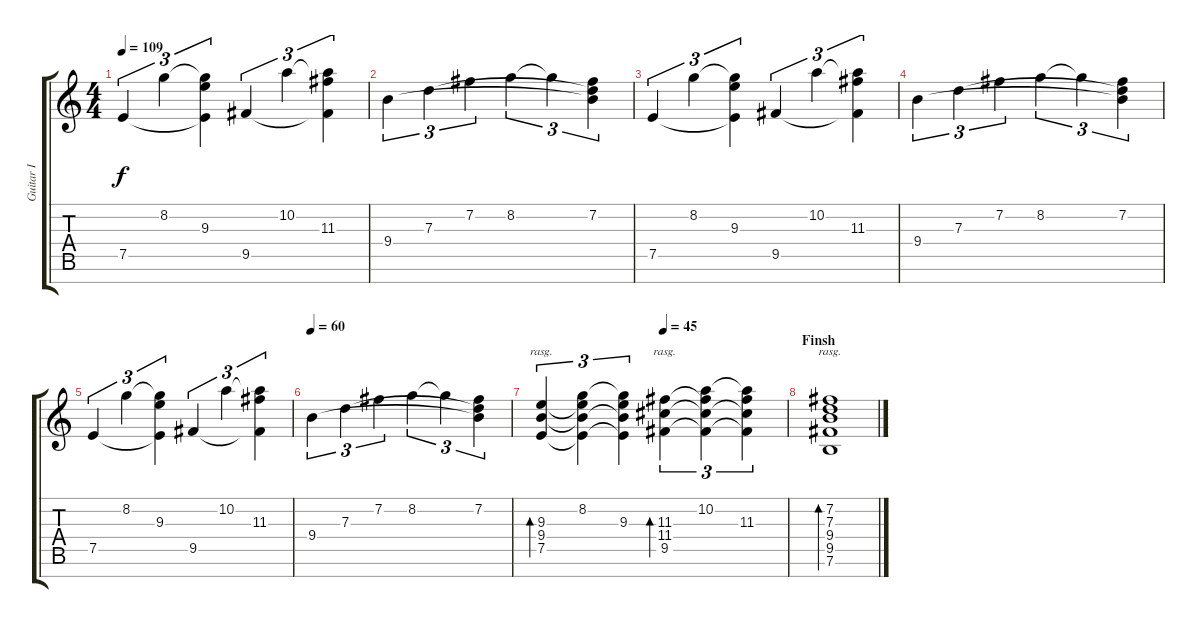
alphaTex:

\track ("Guitar I" "Guitar I") {instrument distortionguitar}
\staff {score tabs}
\tuning (E4 B3 G3 D3 A2 E2 B1) {hide}
\ts (4 4)
\tempo 109
\clef g2
\ks c
7.5.4{tu (3 2) dy f} 8.2.4{tu (3 2)} (8.2{t} 9.3 7.5{t}).4{tu (3 2)} 9.5.4{tu (3 2)} 10.2.4{tu (3 2)} (10.2{t} 11.3 9.5{t}).4{tu (3 2)} |
9.4.4{tu (3 2)} 7.3.4{tu (3 2)} 7.2.4{tu (3 2)} 8.2.4{tu (3 2)} 8.2{t}.4{tu (3 2)} (7.2 7.3{t} 9.4{t}).4{tu (3 2)} |
7.5.4{tu (3 2)} 8.2.4{tu (3 2)} (8.2{t} 9.3 7.5{t}).4{tu (3 2)} 9.5.4{tu (3 2)} 10.2.4{tu (3 2)} (10.2{t} 11.3 9.5{t}).4{tu (3 2)} |
9.4.4{tu (3 2)} 7.3.4{tu (3 2)} 7.2.4{tu (3 2)} 8.2.4{tu (3 2)} 8.2{t}.4{tu (3 2)} (7.2 7.3{t} 9.4{t}).4{tu (3 2)} |
7.5.4{tu (3 2)} 8.2.4{tu (3 2)} (8.2{t} 9.3 7.5{t}).4{tu (3 2)} 9.5.4{tu (3 2)} 10.2.4{tu (3 2)} (10.2{t} 11.3 9.5{t}).4{tu (3 2)} |
\tempo 60
9.4.4{tu (3 2)} 7.3.4{tu (3 2)} 7.2.4{tu (3 2)} 8.2.4{tu (3 2)} 8.2{t}.4{tu (3 2)} (7.2 7.3{t} 9.4{t}).4{tu (3 2)} |
\tempo (45 0.5)
(9.3 9.4 7.5).4{tu (3 2) bd 240 rasg ii} (8.2 9.3{t} 9.4{t} 7.5{t}).4{tu (3 2)} (8.2{t} 9.3 9.4{t} 7.5{t}).4{tu (3 2)} (11.3 11.4 9.5).4{tu (3 2) bd 240 rasg ii} (10.2 11.3{t} 11.4{t} 9.5{t}).4{tu (3 2)} (10.2{t} 11.3 11.4{t} 9.5{t}).4{tu (3 2)} |
\section ("" "Finsh")
(7.2 7.3 9.4 9.5 7.6).1{bd 480 rasg ii}
